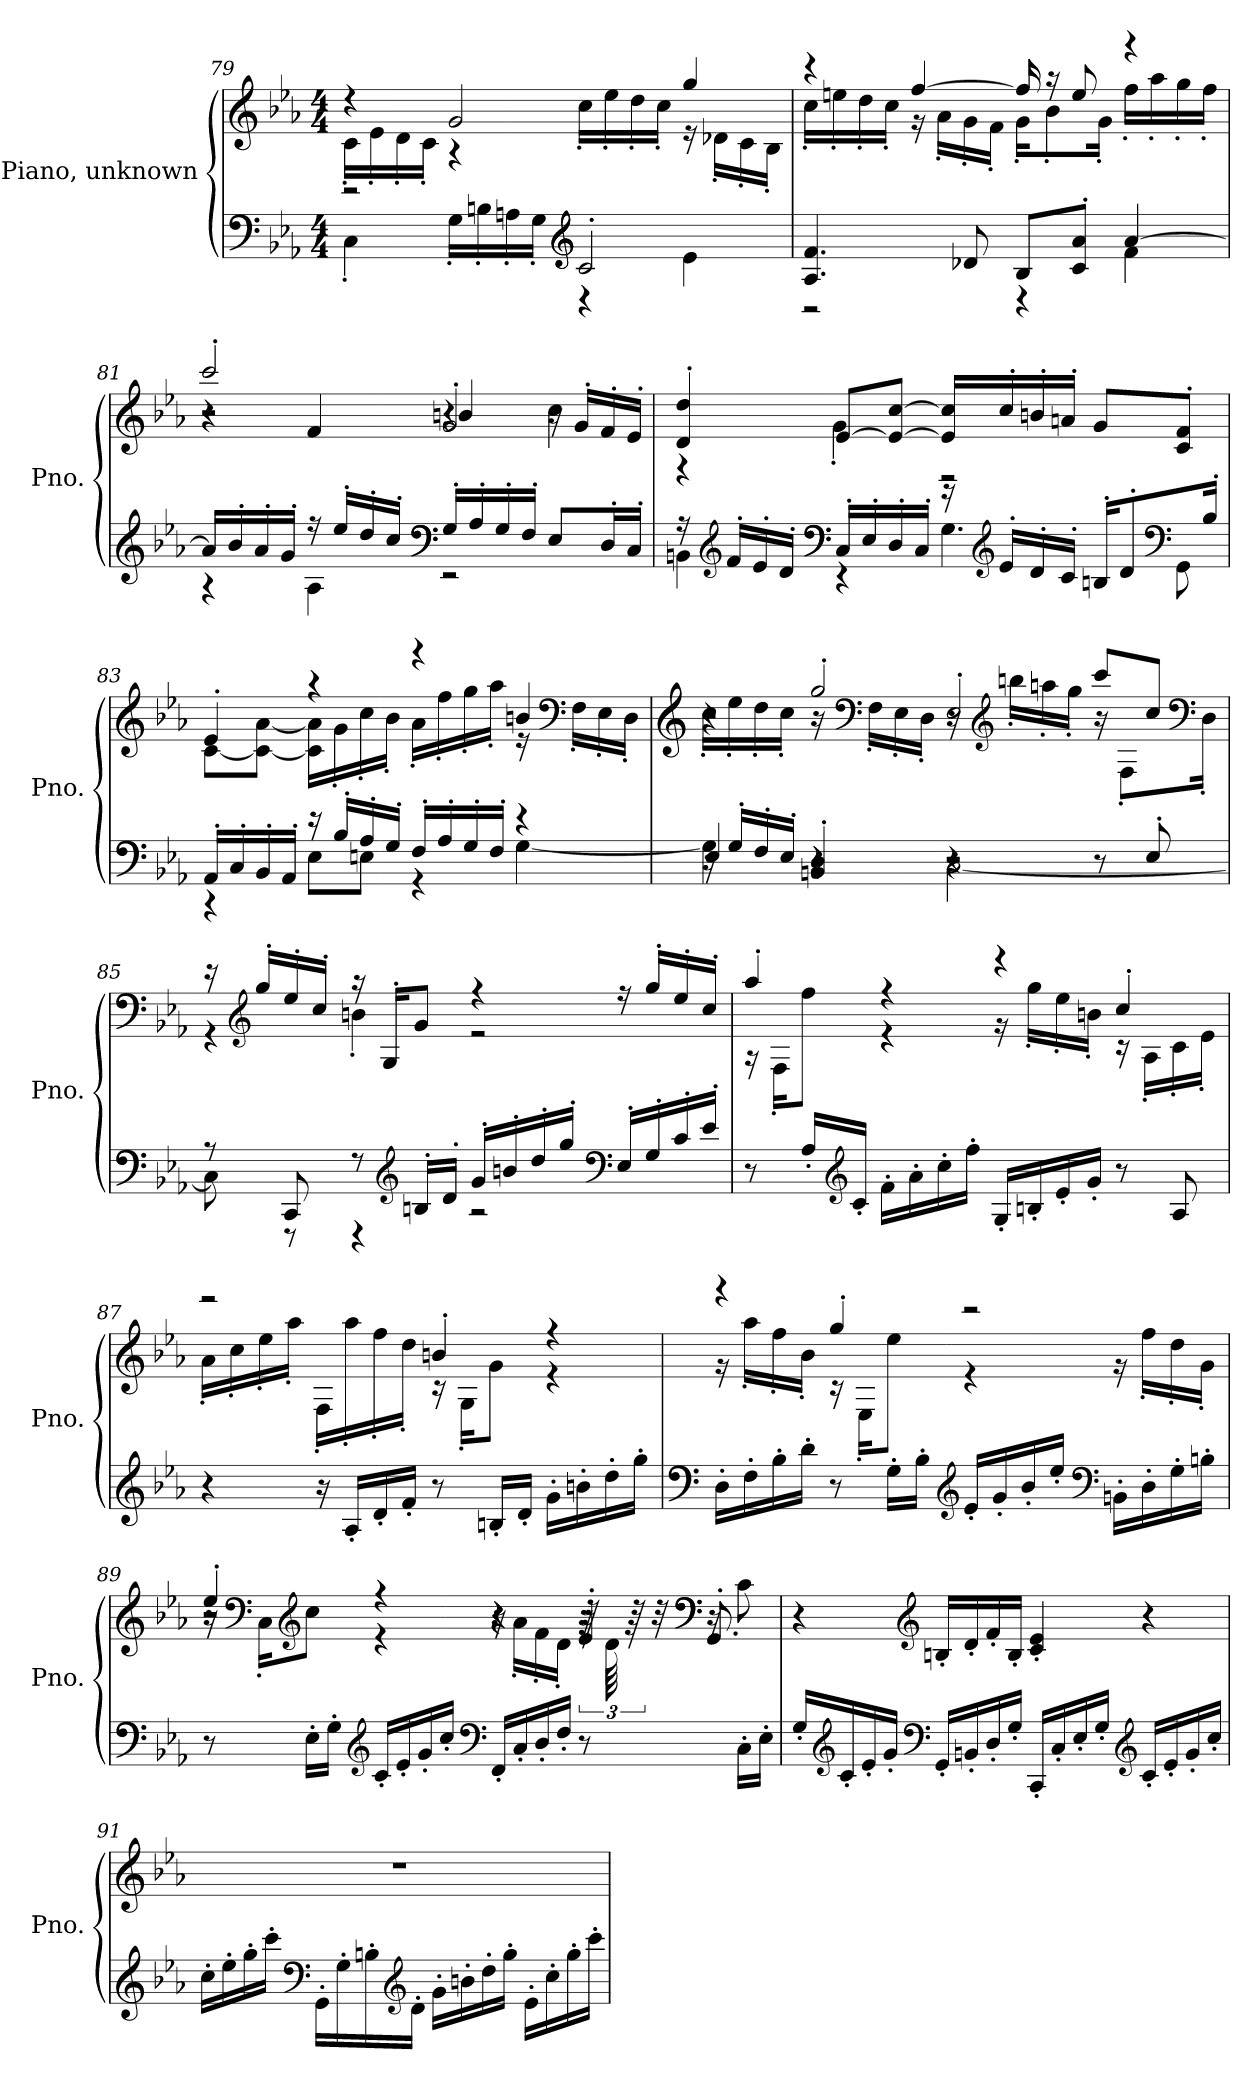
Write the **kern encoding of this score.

**kern	**kern
*part1	*part1
*staff2	*staff1
*I"Piano, unknown	*
*I'Pno.	*
!!LO:LB:g=z
*clefF4	*clefG2
*k[b-e-a-]	*k[b-e-a-]
*M4/4	*M4/4
=79	=79
*^	*^
2r	4C'\	4r	16c'\LL
.	.	.	16e-'\
.	.	.	16d'\
.	.	.	16c'\JJ
.	16G'\LL	2g/	4r
.	16Bn'\	.	.
.	16An'\	.	.
.	16G'\JJ	.	.
*clefG2	*	*	*
2c'/	4r	.	16cc'\LL
.	.	.	16ee-'\
.	.	.	16dd'\
.	.	.	16cc'\JJ
.	4e-\	4gg/	16r
.	.	.	16d-X'\LL
.	.	.	16c'\
.	.	.	16B-'\JJ
=80	=80	=80	=80
4.A-/ 4.f/	2r	4r	16cc'\LL
.	.	.	16een'\
.	.	.	16dd'\
.	.	.	16cc'\JJ
.	.	[4ff/	16r
.	.	.	16a-'\LL
8d-X/	.	.	16g'\
.	.	.	16f'\JJ
8B-/L	4r	16ff/]	16g'\KL
.	.	16r	8b-'\
8c/' 8a-/'J	.	8ee/	.
.	.	.	16g'\Jk
[4a-/	4f\	4r	16ff'\LL
.	.	.	16aa-'\
.	.	.	16gg'\
.	.	.	16ff'\JJ
!!LO:LB:g=z
=81	=81	=81	=81
*	*	*	*^
16a-/LL]	4r	2ccc'/	2r	4r
16b-'/	.	.	.	.
16a-'/	.	.	.	.
16g'/JJ	.	.	.	.
16r	4A-\	.	.	4f/
16ee-'/LL	.	.	.	.
16dd'/	.	.	.	.
16cc'/JJ	.	.	.	.
*clefF4	*	*	*	*
16G'/LL	2r	2g'/	4r	4bn/
16A-'/	.	.	.	.
16G'/	.	.	.	.
16F'/JJ	.	.	.	.
8E-/L	.	.	4cc\	16r
.	.	.	.	16g'/LL
16D'/L	.	.	.	16f'/
16C'/JJ	.	.	.	16e-'/JJ
*	*	*	*v	*v
=82	=82	=82	=82
16r	4BBn\	4d/' 4dd/'	4r
*clefG2	*	*	*
16f'/LL	.	.	.
16e-'/	.	.	.
16d'/JJ	.	.	.
*clefF4	*	*	*
16C'/LL	4r	[8e-/L	4g'\
16E-'/	.	.	.
16D'/	.	8e-/_ [8cc/J	.
16C'/JJ	.	.	.
16r	4.G\	16e-/] 16cc/]LL	2r
*clefG2	*	*	*
16e-'/LL	.	16cc'/	.
16d'/	.	16bn'/	.
16c'/JJ	.	16an'/JJ	.
16Bn'/KL	.	8g/L	.
8d'/	.	.	.
*clefF4	*	*	*
.	8GG\	8c/' 8f/'J	.
16B'/Jk	.	.	.
!!LO:LB:g=z	!!
=83	=83	=83	=83
16AA-'/LL	4r	4e-'/	[8c\L
16C'/	.	.	.
16BB-'/	.	.	8c\_ [8a-\J
16AA-'/JJ	.	.	.
16r	8E-\L	4r	16c\] 16a-\]LL
16B-'/LL	.	.	16g'\
16A-'/	8En\J	.	16cc'\
16G'/JJ	.	.	16b-'\JJ
16F'/LL	4r	4r	16a-'\LL
16A-'/	.	.	16ff'\
16G'/	.	.	16gg'\
16F'/JJ	.	.	16aa-'\JJ
4r	[4G\	4bn/	16r
*	*	*clefF4	*
.	.	.	16F'\LL
.	.	.	16E-'\
.	.	.	16D'\JJ
*v	*v	*	*
*	*v	*v
=84	=84
*	*clefG2
*^	*^
*	*^	*	*^
16r	4G\]	4E-/	4r	16cc'\LL	2r
16G'/LL	.	.	.	16ee-'\	.
16F'/	.	.	.	16dd'\	.
16E-'/JJ	.	.	.	16cc'\JJ	.
4BBn/' 4D/'	4r	4r	2gg'/	16r	.
*	*	*	*clefF4	*	*
.	.	.	.	16F'\LL	.
.	.	.	.	16E-'\	.
.	.	.	.	16D'\JJ	.
4r	[2C\	2r	.	16r	2E-'/
*	*	*	*clefG2	*	*
.	.	.	.	16bbn'\LL	.
.	.	.	.	16aan'\	.
.	.	.	.	16gg'\JJ	.
8r	.	.	8ccc/L	16r	.
.	.	.	.	8F'\L	.
8E-'/	.	.	8cc/J	.	.
*	*	*	*clefF4	*	*
.	.	.	.	16D'\Jk	.
*	*v	*v	*	*	*
*	*	*	*v	*v
!!LO:PB:g=z
=85	=85	=85	=85
8r	8C\]	16r	4r
*	*	*clefG2	*
.	.	16gg'/LL	.
8CC/	8r	16ee-'/	.
.	.	16cc'/JJ	.
8r	4r	16r	4bn'\
.	.	16G'/KL	.
*clefG2	*	*	*
16Bn'/LL	.	8g/J	.
16d'/JJ	.	.	.
16g'/LL	2r	4r	2r
16bn'/	.	.	.
16dd'/	.	.	.
16gg'/JJ	.	.	.
*clefF4	*	*	*
16E-'/LL	.	16r	.
16G'/	.	16gg'/LL	.
16c'/	.	16ee-'/	.
16e-'/JJ	.	16cc'/JJ	.
*v	*v	*	*
=86	=86	=86
8r	4aa-'/	16r
.	.	16F'\KL
16A-'/LL	.	8ff\J
*clefG2	*	*
16c'/JJ	.	.
16f'\LL	4r	4r
16a-'\	.	.
16cc'\	.	.
16ff'\JJ	.	.
16G'/LL	4r	16r
16Bn'/	.	16gg'\LL
16e-'/	.	16ee-'\
16g'/JJ	.	16bn'\JJ
8r	4cc'/	16r
.	.	16A-'\LL
8A-/	.	16c'\
.	.	16e-'\JJ
!!LO:LB:g=z	!!
=87	=87	=87
4r	2r	16a-'\LL
.	.	16cc'\
.	.	16ee-'\
.	.	16aa-'\JJ
16r	.	16F'\LL
16A-'/LL	.	16aa-'\
16d'/	.	16ff'\
16f'/JJ	.	16dd'\JJ
8r	4bn'/	16r
.	.	16G'\KL
16Bn'/LL	.	8g\J
16d'/JJ	.	.
16g'\LL	4r	4r
16bn'\	.	.
16dd'\	.	.
16gg'\JJ	.	.
=88	=88	=88
*clefF4	*	*
16D'\LL	4r	16r
16F'\	.	16aa-'\LL
16B-'\	.	16ff'\
16d'\JJ	.	16b-'\JJ
8r	4gg'/	16r
.	.	16E-'\KL
16G'\LL	.	8ee-\J
16B-'\JJ	.	.
*clefG2	*	*
16e-'/LL	2r	4r
16g'/	.	.
16b-'/	.	.
16ee-'/JJ	.	.
*clefF4	*	*
16BBn'\LL	.	16r
16D'\	.	16ff'\LL
16G'\	.	16dd'\
16Bn'\JJ	.	16g'\JJ
!!LO:LB:g=z
=89	=89	=89
*	*	*^
8r	2r	16r	4ee-'/
*	*clefF4	*	*
.	.	16C'\KL	.
*	*clefG2	*	*
16E-'\LL	.	8cc\J	.
16G'\JJ	.	.	.
*clefG2	*	*	*
16c'/LL	.	4r	4r
16e-'/	.	.	.
16g'/	.	.	.
16cc'/JJ	.	.	.
*clefF4	*	*	*
16FF'/LL	4r	16r	4r
16C'/	.	16a-'\LL	.
16D'/	.	16f'\	.
16F'/JJ	.	16d'\JJ	.
8r	4e-'/	96r	16r
.	.	96d\	.
.	.	96r	.
.	.	32r	.
*	*clefF4	*	*
.	.	16r	8.GG'/
16C'\LL	.	8c\	.
16E-'\JJ	.	.	.
*	*v	*v	*v
!!LO:LB:g=z
=90	=90
16G'/LL	4r
*clefG2	*
16c'/	.
16e-'/	.
16g'/JJ	.
*clefF4	*clefG2
16GG'/LL	16Bn'/LL
16BBn'/	16d'/
16D'/	16f'/
16G'/JJ	16B'/JJ
16CC'/LL	4c/' 4e-/'
16C'/	.
16E-'/	.
16G'/JJ	.
*clefG2	*
16c'/LL	4r
16e-'/	.
16g'/	.
16cc'/JJ	.
=91	=91
16cc'\LL	1r
16ee-'\	.
16gg'\	.
16ccc'\JJ	.
*clefF4	*
16GG'\LL	.
16G'\	.
16Bn'\	.
*clefG2	*
16d'\JJ	.
16g'\LL	.
16bn'\	.
16dd'\	.
16gg'\JJ	.
16e-'\LL	.
16cc'\	.
16gg'\	.
16ccc'\JJ	.
=	=
*-	*-
